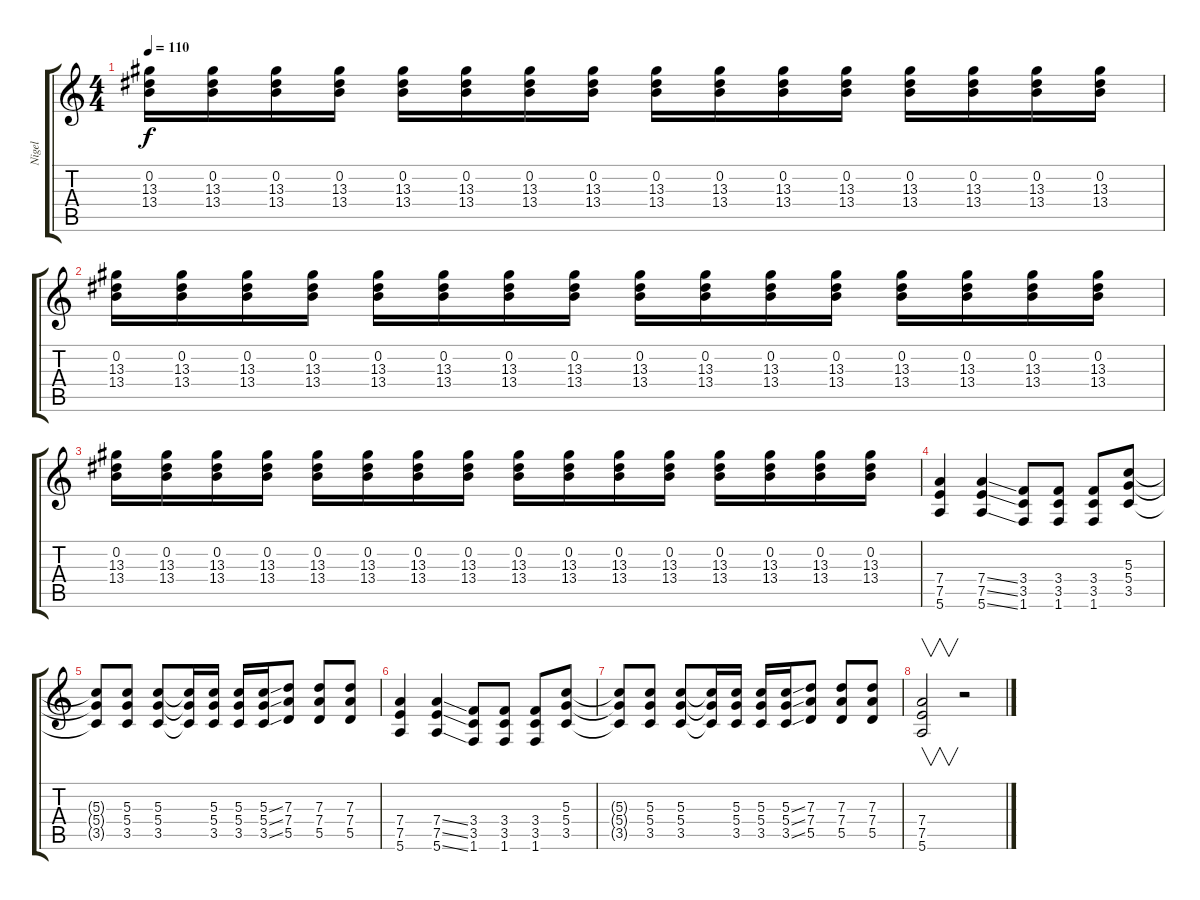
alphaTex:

\track ("Nigel" "Nigel") {instrument distortionguitar}
\staff {score tabs}
\tuning (E4 B3 G3 D3 A2 E2) {hide}
\ts (4 4)
\tempo 110
\clef g2
\ks c
(0.2 13.3 13.4).16{dy f} (0.2 13.3 13.4).16 (0.2 13.3 13.4).16 (0.2 13.3 13.4).16 (0.2 13.3 13.4).16 (0.2 13.3 13.4).16 (0.2 13.3 13.4).16 (0.2 13.3 13.4).16 (0.2 13.3 13.4).16 (0.2 13.3 13.4).16 (0.2 13.3 13.4).16 (0.2 13.3 13.4).16 (0.2 13.3 13.4).16 (0.2 13.3 13.4).16 (0.2 13.3 13.4).16 (0.2 13.3 13.4).16 |
(0.2 13.3 13.4).16 (0.2 13.3 13.4).16 (0.2 13.3 13.4).16 (0.2 13.3 13.4).16 (0.2 13.3 13.4).16 (0.2 13.3 13.4).16 (0.2 13.3 13.4).16 (0.2 13.3 13.4).16 (0.2 13.3 13.4).16 (0.2 13.3 13.4).16 (0.2 13.3 13.4).16 (0.2 13.3 13.4).16 (0.2 13.3 13.4).16 (0.2 13.3 13.4).16 (0.2 13.3 13.4).16 (0.2 13.3 13.4).16 |
(0.2 13.3 13.4).16 (0.2 13.3 13.4).16 (0.2 13.3 13.4).16 (0.2 13.3 13.4).16 (0.2 13.3 13.4).16 (0.2 13.3 13.4).16 (0.2 13.3 13.4).16 (0.2 13.3 13.4).16 (0.2 13.3 13.4).16 (0.2 13.3 13.4).16 (0.2 13.3 13.4).16 (0.2 13.3 13.4).16 (0.2 13.3 13.4).16 (0.2 13.3 13.4).16 (0.2 13.3 13.4).16 (0.2 13.3 13.4).16 |
(7.4 7.5 5.6).4{volume 16 balance 16 instrument distortionguitar} (7.4{ss} 7.5{ss} 5.6{ss}).4 (3.4 3.5 1.6).8 (3.4 3.5 1.6).8 (3.4 3.5 1.6).8 (5.3 5.4 3.5).8 |
(5.3{t} 5.4{t} 3.5{t}).8 (5.3 5.4 3.5).8 (5.3 5.4 3.5).8 (5.3{t} 5.4{t} 3.5{t}).16 (5.3 5.4 3.5).16 (5.3 5.4 3.5).16 (5.3{ss} 5.4{ss} 3.5{ss}).16 (7.3 7.4 5.5).8 (7.3 7.4 5.5).8 (7.3 7.4 5.5).8 |
(7.4 7.5 5.6).4 (7.4{ss} 7.5{ss} 5.6{ss}).4 (3.4 3.5 1.6).8 (3.4 3.5 1.6).8 (3.4 3.5 1.6).8 (5.3 5.4 3.5).8 |
(5.3{t} 5.4{t} 3.5{t}).8 (5.3 5.4 3.5).8 (5.3 5.4 3.5).8 (5.3{t} 5.4{t} 3.5{t}).16 (5.3 5.4 3.5).16 (5.3 5.4 3.5).16 (5.3{ss} 5.4{ss} 3.5{ss}).16 (7.3 7.4 5.5).8 (7.3 7.4 5.5).8 (7.3 7.4 5.5).8 |
(7.4 7.5 5.6).2{v} r.2
